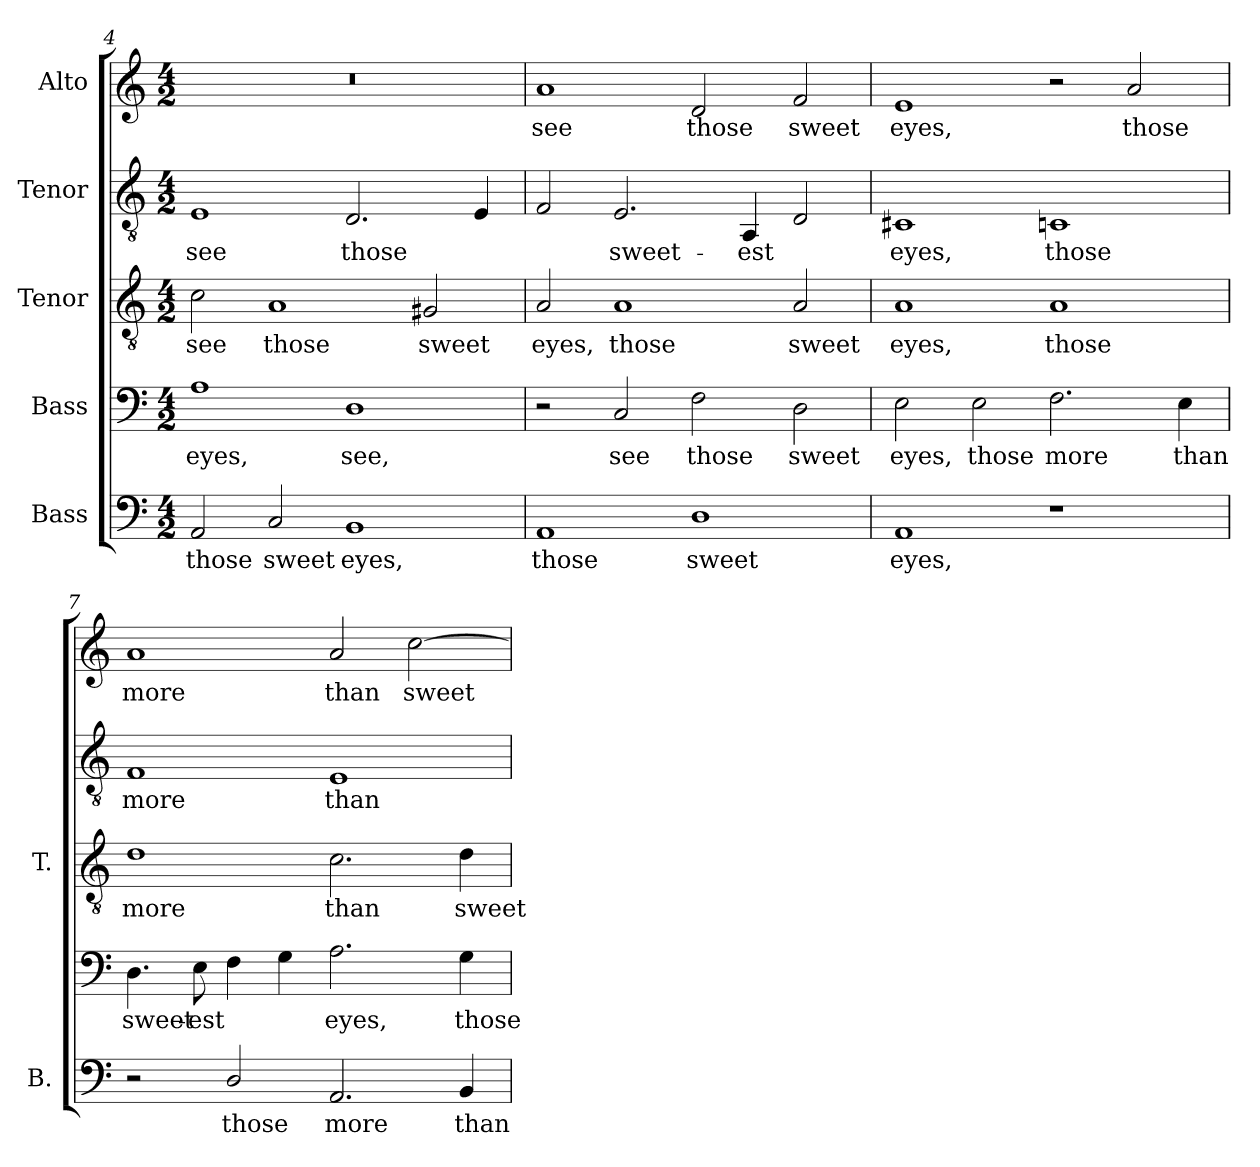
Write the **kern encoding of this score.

**kern	**text	**kern	**text	**kern	**text	**kern	**text	**kern	**text
*part5	*part5	*part4	*part4	*part3	*part3	*part2	*part2	*part1	*part1
*staff5	*staff5	*staff4	*staff4	*staff3	*staff3	*staff2	*staff2	*staff1	*staff1
*I"Bass	*	*I"Bass	*	*I"Tenor	*	*I"Tenor	*	*I"Alto	*
*I'B.	*	*	*	*I'T.	*	*	*	*	*
*clefF4	*	*clefF4	*	*clefGv2	*	*clefGv2	*	*clefG2	*
*	*	*	*	*ITrd7c12	*	*	*	*	*
*k[]	*	*k[]	*	*k[]	*	*k[]	*	*k[]	*
*C:	*	*C:	*	*C:	*	*C:	*	*C:	*
*M4/2	*	*M4/2	*	*M4/2	*	*M4/2	*	*M4/2	*
=4	=4	=4	=4	=4	=4	=4	=4	=4	=4
!	!LO:LY:b:color=#000000	!	!	!	!	!	!	!	!
!	!	!	!LO:LY:b:color=#000000	!	!	!	!	!	!
!	!	!	!	!	!LO:LY:b:color=#000000	!	!	!	!
!	!	!	!	!	!	!	!LO:LY:b:color=#000000	!LO:N:vis=1	!
2AAi/	those	1Ai	eyes,	2Ci\	see	1Ei	see	0r	.
!	!LO:LY:b:color=#000000	!	!	!	!	!	!	!	!
!	!	!	!	!	!LO:LY:b:color=#000000	!	!	!	!
2Ci/	sweet	.	.	1AAi	those	.	.	.	.
!	!LO:LY:b:color=#000000	!	!	!	!	!	!	!	!
!	!	!	!LO:LY:b:color=#000000	!	!	!	!	!	!
!	!	!	!	!	!	!	!LO:LY:b:color=#000000	!	!
1BBi	eyes,	1Di	see,	.	.	2.Di/	those	.	.
!	!	!	!	!	!LO:LY:b:color=#000000	!	!	!	!
.	.	.	.	2GG#Xi/	sweet	.	.	.	.
.	.	.	.	.	.	4Ei/	.	.	.
!!LO:LB:g=z
=5	=5	=5	=5	=5	=5	=5	=5	=5	=5
!	!LO:LY:b:color=#000000	!	!	!	!	!	!	!	!
!	!	!	!	!	!LO:LY:b:color=#000000	!	!	!	!
!	!	!	!	!	!	!	!	!	!LO:LY:b:color=#000000
1AAi	those	2r	.	2AAi/	eyes,	2Fi/	.	1ai	see
!	!	!	!LO:LY:b:color=#000000	!	!	!	!	!	!
!	!	!	!	!	!LO:LY:b:color=#000000	!	!	!	!
!	!	!	!	!	!	!	!LO:LY:b:color=#000000	!	!
.	.	2Ci/	see	1AAi	those	2.Ei/	sweet-	.	.
!	!LO:LY:b:color=#000000	!	!	!	!	!	!	!	!
!	!	!	!LO:LY:b:color=#000000	!	!	!	!	!	!
!	!	!	!	!	!	!	!	!	!LO:LY:b:color=#000000
1Di	sweet	2Fi\	those	.	.	.	.	2di/	those
!	!	!	!	!	!	!	!LO:LY:b:color=#000000	!	!
.	.	.	.	.	.	4AAi/	-est	.	.
!	!	!	!LO:LY:b:color=#000000	!	!	!	!	!	!
!	!	!	!	!	!LO:LY:b:color=#000000	!	!	!	!
!	!	!	!	!	!	!	!	!	!LO:LY:b:color=#000000
.	.	2Di\	sweet	2AAi/	sweet	2Di/	.	2fi/	sweet
=6	=6	=6	=6	=6	=6	=6	=6	=6	=6
!	!LO:LY:b:color=#000000	!	!	!	!	!	!	!	!
!	!	!	!LO:LY:b:color=#000000	!	!	!	!	!	!
!	!	!	!	!	!LO:LY:b:color=#000000	!	!	!	!
!	!	!	!	!	!	!	!LO:LY:b:color=#000000	!	!
!	!	!	!	!	!	!	!	!	!LO:LY:b:color=#000000
1AAi	eyes,	2Ei\	eyes,	1AAi	eyes,	1C#Xi	eyes,	1ei	eyes,
!	!	!	!LO:LY:b:color=#000000	!	!	!	!	!	!
.	.	2Ei\	those	.	.	.	.	.	.
!	!	!	!LO:LY:b:color=#000000	!	!	!	!	!	!
!	!	!	!	!	!LO:LY:b:color=#000000	!	!	!	!
!	!	!	!	!	!	!	!LO:LY:b:color=#000000	!	!
1r	.	2.Fi\	more	1AAi	those	1Cni	those	2r	.
!	!	!	!	!	!	!	!	!	!LO:LY:b:color=#000000
.	.	.	.	.	.	.	.	2ai/	those
!	!	!	!LO:LY:b:color=#000000	!	!	!	!	!	!
.	.	4Ei\	than	.	.	.	.	.	.
=7	=7	=7	=7	=7	=7	=7	=7	=7	=7
!	!	!	!LO:LY:b:color=#000000	!	!	!	!	!	!
!	!	!	!	!	!LO:LY:b:color=#000000	!	!	!	!
!	!	!	!	!	!	!	!LO:LY:b:color=#000000	!	!
!	!	!	!	!	!	!	!	!	!LO:LY:b:color=#000000
2r	.	4.Di\	sweet-	1Di	more	1Fi	more	1ai	more
!	!	!	!LO:LY:b:color=#000000	!	!	!	!	!	!
.	.	8Ei\	-est	.	.	.	.	.	.
!	!LO:LY:b:color=#000000	!	!	!	!	!	!	!	!
2Di/	those	4Fi\	.	.	.	.	.	.	.
.	.	4Gi\	.	.	.	.	.	.	.
!	!LO:LY:b:color=#000000	!	!	!	!	!	!	!	!
!	!	!	!LO:LY:b:color=#000000	!	!	!	!	!	!
!	!	!	!	!	!LO:LY:b:color=#000000	!	!	!	!
!	!	!	!	!	!	!	!LO:LY:b:color=#000000	!	!
!	!	!	!	!	!	!	!	!	!LO:LY:b:color=#000000
2.AAi/	more	2.Ai\	eyes,	2.Ci\	than	1Ei	than	2ai/	than
!	!	!	!	!	!	!	!	!	!LO:LY:b:color=#000000
.	.	.	.	.	.	.	.	[2cci\	sweet-
!	!LO:LY:b:color=#000000	!	!	!	!	!	!	!	!
!	!	!	!LO:LY:b:color=#000000	!	!	!	!	!	!
!	!	!	!	!	!LO:LY:b:color=#000000	!	!	!	!
4BBi/	than	4Gi\	those	4Di\	sweet-	.	.	.	.
=	=	=	=	=	=	=	=	=	=
*-	*-	*-	*-	*-	*-	*-	*-	*-	*-
